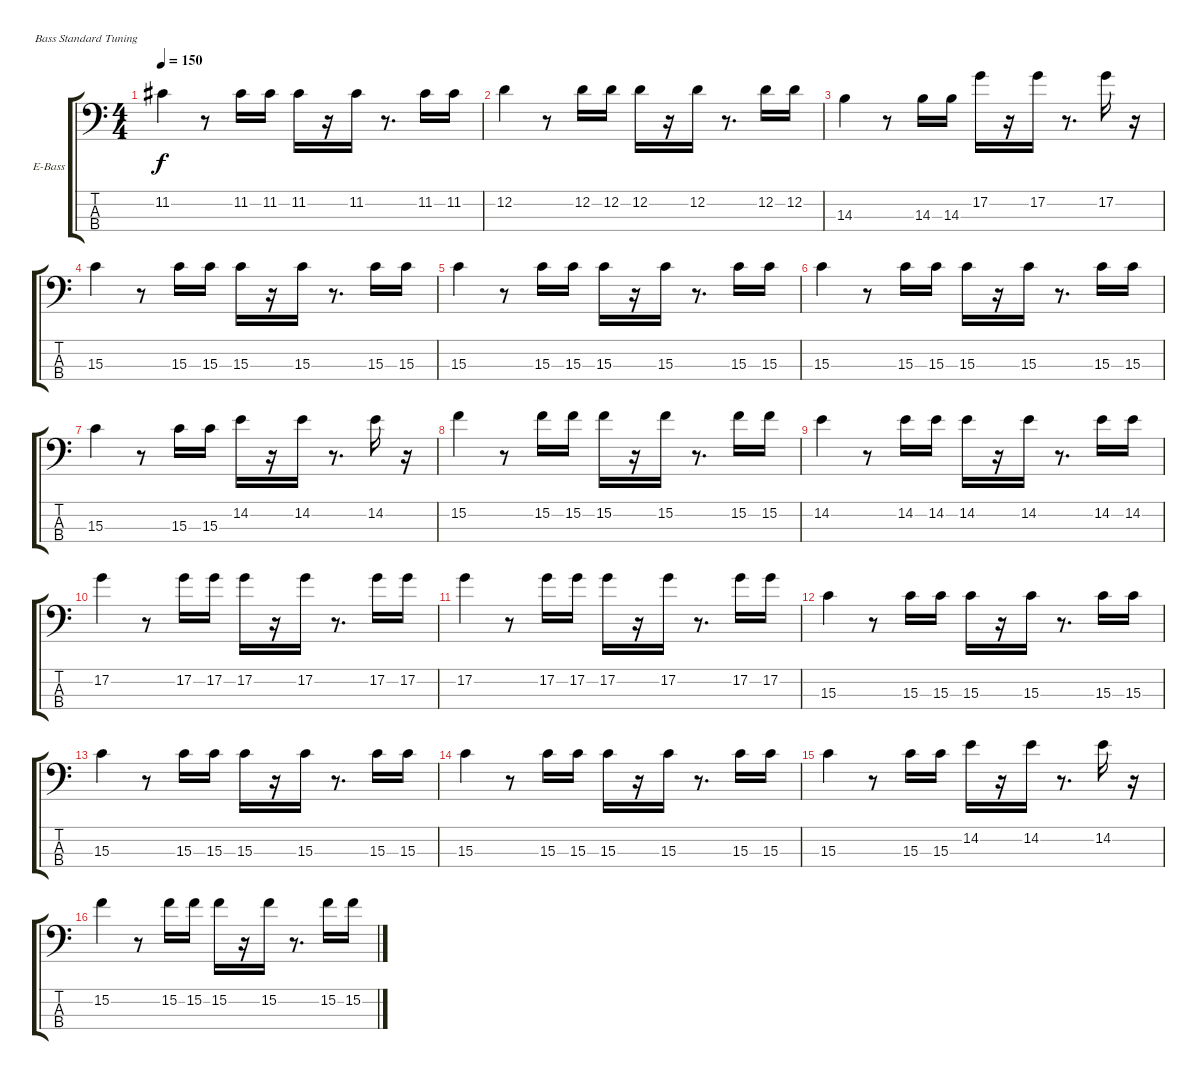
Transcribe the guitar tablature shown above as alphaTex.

\defaultSystemsLayout 4
\bracketExtendMode groupsimilarinstruments
\firstSystemTrackNameOrientation horizontal
\otherSystemsTrackNameOrientation horizontal
\track ("Electric Bass" "E-Bass") {instrument electricbassfinger}
\staff {score tabs}
\tuning (G2 D2 A1 E1)
\ts (4 4)
\tempo 150
\clef f4
\ks c
11.2.4{dy f} r.8 11.2.16 11.2.16 11.2.16 r.16 11.2.16 r.8{d} 11.2.16 11.2.16 |
12.2.4 r.8 12.2.16 12.2.16 12.2.16 r.16 12.2.16 r.8{d} 12.2.16 12.2.16 |
14.3.4 r.8 14.3.16 14.3.16 17.2.16 r.16 17.2.16 r.8{d} 17.2.16 r.16 |
15.3.4 r.8 15.3.16 15.3.16 15.3.16 r.16 15.3.16 r.8{d} 15.3.16 15.3.16 |
15.3.4 r.8 15.3.16 15.3.16 15.3.16 r.16 15.3.16 r.8{d} 15.3.16 15.3.16 |
15.3.4 r.8 15.3.16 15.3.16 15.3.16 r.16 15.3.16 r.8{d} 15.3.16 15.3.16 |
15.3.4 r.8 15.3.16 15.3.16 14.2.16 r.16 14.2.16 r.8{d} 14.2.16 r.16 |
15.2.4 r.8 15.2.16 15.2.16 15.2.16 r.16 15.2.16 r.8{d} 15.2.16 15.2.16 |
14.2.4 r.8 14.2.16 14.2.16 14.2.16 r.16 14.2.16 r.8{d} 14.2.16 14.2.16 |
17.2.4 r.8 17.2.16 17.2.16 17.2.16 r.16 17.2.16 r.8{d} 17.2.16 17.2.16 |
17.2.4 r.8 17.2.16 17.2.16 17.2.16 r.16 17.2.16 r.8{d} 17.2.16 17.2.16 |
15.3.4 r.8 15.3.16 15.3.16 15.3.16 r.16 15.3.16 r.8{d} 15.3.16 15.3.16 |
15.3.4 r.8 15.3.16 15.3.16 15.3.16 r.16 15.3.16 r.8{d} 15.3.16 15.3.16 |
15.3.4 r.8 15.3.16 15.3.16 15.3.16 r.16 15.3.16 r.8{d} 15.3.16 15.3.16 |
15.3.4 r.8 15.3.16 15.3.16 14.2.16 r.16 14.2.16 r.8{d} 14.2.16 r.16 |
15.2.4 r.8 15.2.16 15.2.16 15.2.16 r.16 15.2.16 r.8{d} 15.2.16 15.2.16
